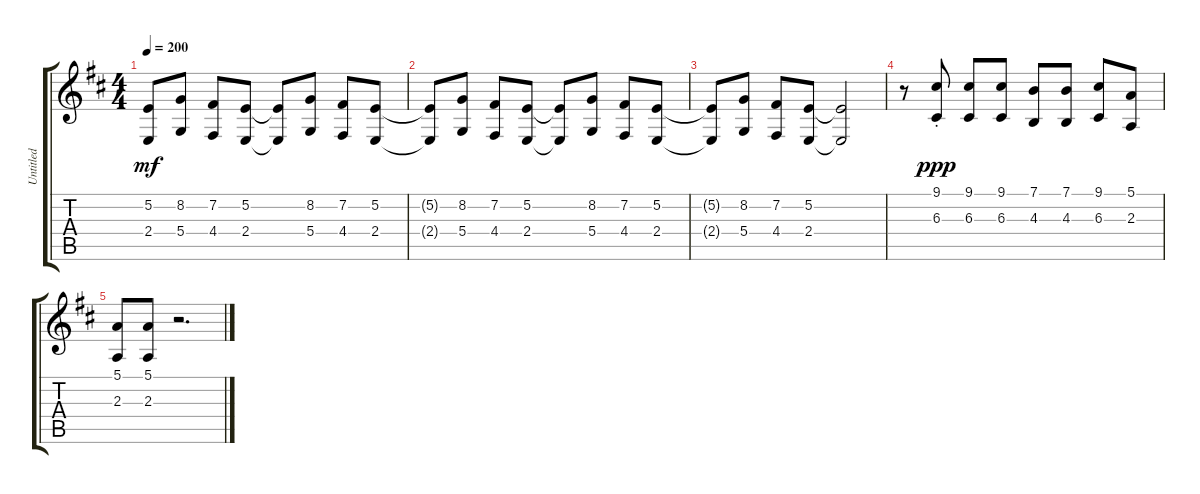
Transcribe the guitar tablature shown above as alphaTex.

\track ("Untitled" "Untitled") {instrument trombone}
\staff {score tabs}
\tuning (E4 B3 G3 D3 A2 E2) {hide}
\ts (4 4)
\tempo 200
\clef g2
\ks d
(5.2{t} 2.4{t}).8{dy mf} (8.2 5.4).8 (7.2 4.4).8 (5.2 2.4).8 (5.2{t} 2.4{t}).8 (8.2 5.4).8 (7.2 4.4).8 (5.2 2.4).8 |
(5.2{t} 2.4{t}).8 (8.2 5.4).8 (7.2 4.4).8 (5.2 2.4).8 (5.2{t} 2.4{t}).8 (8.2 5.4).8 (7.2 4.4).8 (5.2 2.4).8 |
(5.2{t} 2.4{t}).8 (8.2 5.4).8 (7.2 4.4).8 (5.2 2.4).8 (5.2{t} 2.4{t}).2 |
r.8 (9.1{st} 6.3{st}).8{dy ppp} (9.1 6.3).8 (9.1 6.3).8 (7.1 4.3).8 (7.1 4.3).8 (9.1 6.3).8 (5.1 2.3).8 |
(5.1 2.3).8 (5.1 2.3).8 r.2{d}
